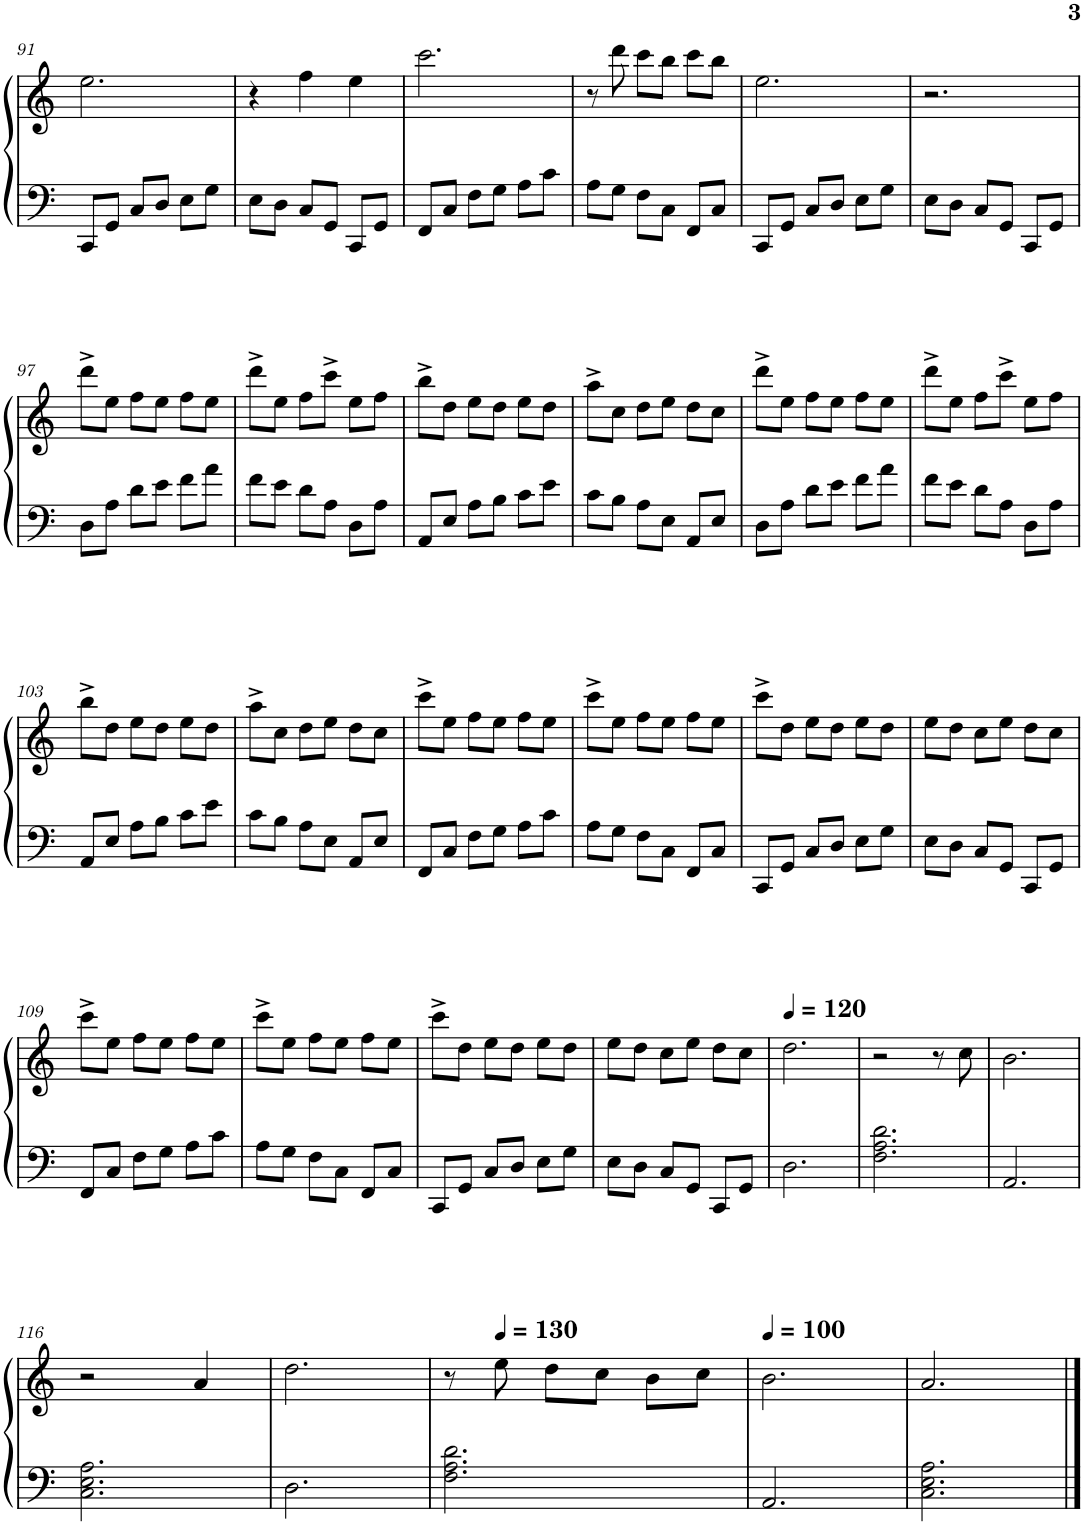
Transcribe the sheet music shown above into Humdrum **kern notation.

**kern	**kern
*part1	*part1
*staff2	*staff1
*I"Piano	*
*I'Pno.	*
!!LO:PB:g=z
*clefF4	*clefG2
*k[]	*k[]
*M3/4	*M3/4
=91	=91
8CC/L	2.ee\
8GG/J	.
8C/L	.
8D/J	.
8E\L	.
8G\J	.
=92	=92
8E\L	4r
8D\J	.
8C/L	4ff\
8GG/J	.
8CC/L	4ee\
8GG/J	.
=93	=93
8FF/L	2.ccc\
8C/J	.
8F\L	.
8G\J	.
8A\L	.
8c\J	.
=94	=94
8A\L	8r
8G\J	8ddd\
8F\L	8ccc\L
8C\J	8bb\J
8FF/L	8ccc\L
8C/J	8bb\J
=95	=95
8CC/L	2.ee\
8GG/J	.
8C/L	.
8D/J	.
8E\L	.
8G\J	.
=96	=96
8E\L	2.r
8D\J	.
8C/L	.
8GG/J	.
8CC/L	.
8GG/J	.
!!LO:LB:g=z
=97	=97
8D\L	8ddd^\L
8A\J	8ee\J
8d\L	8ff\L
8e\J	8ee\J
8f\L	8ff\L
8a\J	8ee\J
=98	=98
8f\L	8ddd^\L
8e\J	8ee\J
8d\L	8ff\L
8A\J	8ccc^\J
8D\L	8ee\L
8A\J	8ff\J
=99	=99
8AA/L	8bb^\L
8E/J	8dd\J
8A\L	8ee\L
8B\J	8dd\J
8c\L	8ee\L
8e\J	8dd\J
=100	=100
8c\L	8aa^\L
8B\J	8cc\J
8A\L	8dd\L
8E\J	8ee\J
8AA/L	8dd\L
8E/J	8cc\J
=101	=101
8D\L	8ddd^\L
8A\J	8ee\J
8d\L	8ff\L
8e\J	8ee\J
8f\L	8ff\L
8a\J	8ee\J
=102	=102
8f\L	8ddd^\L
8e\J	8ee\J
8d\L	8ff\L
8A\J	8ccc^\J
8D\L	8ee\L
8A\J	8ff\J
!!LO:LB:g=z
=103	=103
8AA/L	8bb^\L
8E/J	8dd\J
8A\L	8ee\L
8B\J	8dd\J
8c\L	8ee\L
8e\J	8dd\J
=104	=104
8c\L	8aa^\L
8B\J	8cc\J
8A\L	8dd\L
8E\J	8ee\J
8AA/L	8dd\L
8E/J	8cc\J
=105	=105
8FF/L	8ccc^\L
8C/J	8ee\J
8F\L	8ff\L
8G\J	8ee\J
8A\L	8ff\L
8c\J	8ee\J
=106	=106
8A\L	8ccc^\L
8G\J	8ee\J
8F\L	8ff\L
8C\J	8ee\J
8FF/L	8ff\L
8C/J	8ee\J
=107	=107
8CC/L	8ccc^\L
8GG/J	8dd\J
8C/L	8ee\L
8D/J	8dd\J
8E\L	8ee\L
8G\J	8dd\J
=108	=108
8E\L	8ee\L
8D\J	8dd\J
8C/L	8cc\L
8GG/J	8ee\J
8CC/L	8dd\L
8GG/J	8cc\J
!!LO:LB:g=z
=109	=109
8FF/L	8ccc^\L
8C/J	8ee\J
8F\L	8ff\L
8G\J	8ee\J
8A\L	8ff\L
8c\J	8ee\J
=110	=110
8A\L	8ccc^\L
8G\J	8ee\J
8F\L	8ff\L
8C\J	8ee\J
8FF/L	8ff\L
8C/J	8ee\J
=111	=111
8CC/L	8ccc^\L
8GG/J	8dd\J
8C/L	8ee\L
8D/J	8dd\J
8E\L	8ee\L
8G\J	8dd\J
=112	=112
8E\L	8ee\L
8D\J	8dd\J
8C/L	8cc\L
8GG/J	8ee\J
8CC/L	8dd\L
8GG/J	8cc\J
=113	=113
*	*MM120
2.D\	2.dd\
=114	=114
2.F\ 2.A\ 2.d\	2r
.	8r
.	8cc\
=115	=115
2.AA/	2.b\
!!LO:LB:g=z
=116	=116
2.C\ 2.E\ 2.A\	2r
.	4a/
=117	=117
2.D\	2.dd\
=118	=118
2.F\ 2.A\ 2.d\	8r
*	*MM130
.	8ee\
.	8dd\L
.	8cc\J
.	8b\L
.	8cc\J
=119	=119
*	*MM100
2.AA/	2.b\
=120	=120
2.C\ 2.E\ 2.A\	2.a/
==	==
*-	*-
